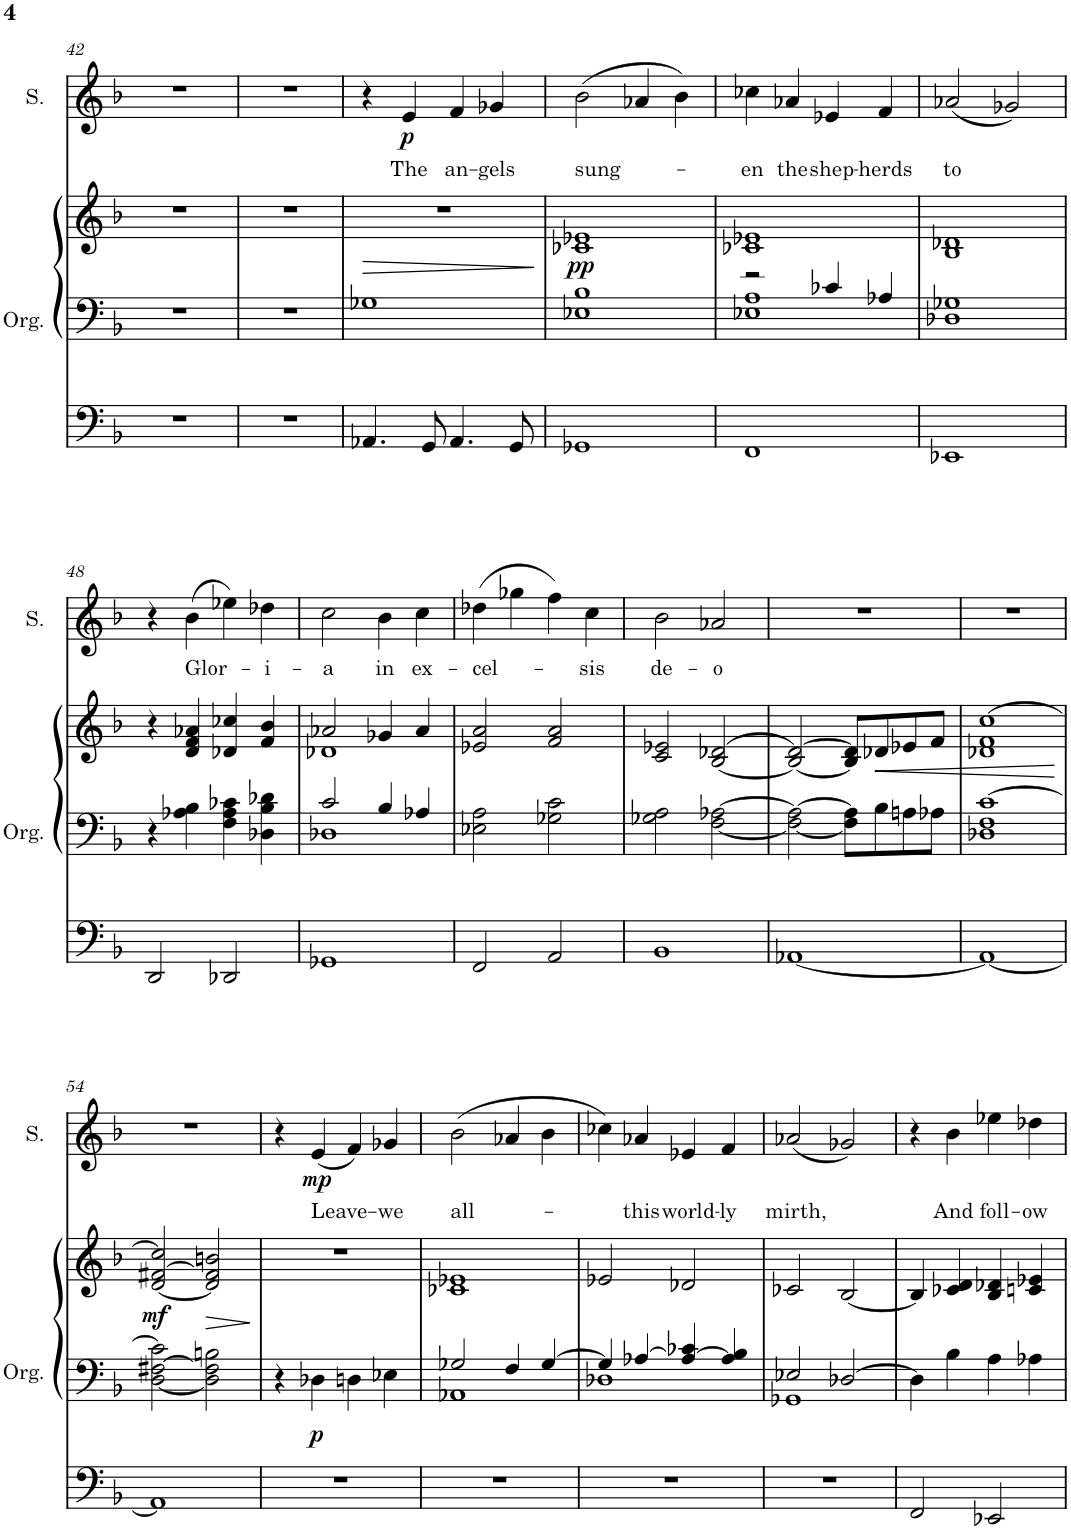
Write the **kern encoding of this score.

**kern	**kern	**kern	**dynam	**kern	**text	**dynam
*part2	*part2	*part2	*part2	*part1	*part1	*part1
*staff4	*staff3	*staff2	*staff2/3/4	*staff1	*staff1	*staff1
*I"Organ	*	*	*	*I"Soprano	*	*
*I'Org.	*	*	*	*I'S.	*	*
!!LO:PB:g=z
*clefF4	*clefF4	*clefG2	*	*clefG2	*	*
*k[b-]	*k[b-]	*k[b-]	*	*k[b-]	*	*
*M4/4	*M4/4	*M4/4	*	*M4/4	*	*
=42	=42	=42	=42	=42	=42	=42
1r	1r	1r	.	1r	.	.
=43	=43	=43	=43	=43	=43	=43
1r	1r	1r	.	1r	.	.
=44	=44	=44	=44	=44	=44	=44
4.AA-X/	1G-X	1r	.	4r	.	.
!	!	!	!	!	!LO:LY:b	!LO:DY:b
.	.	.	.	4e/	The	p
8GG/	.	.	.	.	.	.
!	!	!	!	!	!LO:LY:b	!
4.AA-/	.	.	.	4f/	an-	.
!	!	!	!	!	!LO:LY:b	!
.	.	.	.	4g-X/	-gels	.
8GG/	.	.	.	.	.	.
=45	=45	=45	=45	=45	=45	=45
!	!	!	!LO:DY:b	!	!LO:LY:b	!
1GG-X	1E-X 1B-	1c-X 1e-X	pp	(2b-\	sung-	.
.	.	.	.	4a-X/	.	.
.	.	.	.	4b-\)	.	.
=46	=46	=46	=46	=46	=46	=46
*	*^	*	*	*	*	*
!	!	!	!	!	!	!LO:LY:b	!
1FF	2r	1E-X 1A	1c-X 1e-X	.	4cc-X\	-en	.
!	!	!	!	!	!	!LO:LY:b	!
.	.	.	.	.	4a-X/	the	.
!	!	!	!	!	!	!LO:LY:b	!
.	4c-X/	.	.	.	4e-X/	shep-	.
!	!	!	!	!	!	!LO:LY:b	!
.	4A-X/	.	.	.	4f/	-herds	.
*	*v	*v	*	*	*	*	*
=47	=47	=47	=47	=47	=47	=47
!	!	!	!	!	!LO:LY:b	!
1EE-X	1D-X 1G-X	1B- 1d-X	.	(2a-X/	to	.
.	.	.	.	2g-X/)	.	.
!!LO:LB:g=z
=48	=48	=48	=48	=48	=48	=48
2DD/	4r	4r	.	4r	.	.
!	!	!	!	!	!LO:LY:b	!
.	4A-X\ 4B-\	4d/ 4f/ 4a-X/	.	(4b-\	Glor-	.
2DD-X/	4F\ 4A-\ 4c-X\	4d-X/ 4cc-X/	.	4ee-X\)	.	.
!	!	!	!	!	!LO:LY:b	!
.	4D-X\ 4B-\ 4d-X\	4f/ 4b-/	.	4dd-X\	-i-	.
=49	=49	=49	=49	=49	=49	=49
*	*^	*^	*	*	*	*
!	!	!	!	!	!	!	!LO:LY:b	!
1GG-X	2c/	1D-X	2a-X/	1d-X	.	2cc\	-a	.
!	!	!	!	!	!	!	!LO:LY:b	!
.	4B-/	.	4g-X/	.	.	4b-\	in	.
!	!	!	!	!	!	!	!LO:LY:b	!
.	4A-X/	.	4a-/	.	.	4cc\	ex-	.
*	*v	*v	*	*	*	*	*	*
*	*	*v	*v	*	*	*	*
=50	=50	=50	=50	=50	=50	=50
!	!	!	!	!	!LO:LY:b	!
2FF/	2E-X\ 2A\	2e-X/ 2a/	.	(4dd-X\	-cel-	.
.	.	.	.	4gg-X\	.	.
2AA/	2G-X\ 2c\	2f/ 2a/	.	4ff\)	.	.
!	!	!	!	!	!LO:LY:b	!
.	.	.	.	4cc\	-sis	.
=51	=51	=51	=51	=51	=51	=51
!	!	!	!	!	!LO:LY:b	!
1BB-	2G-X\ 2A\	2c/ 2e-X/	.	2b-\	de-	.
!	!	!	!	!	!LO:LY:b	!
.	[2F\ [2A-X\	[2B-/ [2d-X/	.	2a-X/	-o	.
=52	=52	=52	=52	=52	=52	=52
[1AA-X	2F\_ 2A-\_	2B-/_ 2d-/_	.	1r	.	.
.	8F\] 8A-\]L	8B-/] 8d-/]L	.	.	.	.
!	!	!	!LO:HP:b	!	!	!
.	8B-\	8d-X/	<	.	.	.
.	8An\	8e-X/	.	.	.	.
.	8A-X\J	8f/J	.	.	.	.
=53	=53	=53	=53	=53	=53	=53
1AA-_	1D-X 1F [1c	1d-X 1f [1cc	.	1r	.	.
.	.	.	[	.	.	.
!!LO:LB:g=z
=54	=54	=54	=54	=54	=54	=54
!	!	!	!LO:DY:b	!	!	!
1AA-]	[2D\ [2F#X\ 2c\]	[2d/ [2f#X/ 2cc/]	mf	1r	.	.
!	!	!	!LO:HP:b	!	!	!
.	2D\] 2F#\] 2Bn\	2d/] 2f#/] 2bn/	>	.	.	.
.	.	.	]	.	.	.
=55	=55	=55	=55	=55	=55	=55
1r	4r	1r	.	4r	.	.
!	!	!	!LO:DY:b=2	!	!LO:LY:b	!LO:DY:b
.	4D-X\	.	p	(4e/	Leave-	mp
.	4Dn\	.	.	4f/)	.	.
!	!	!	!	!	!LO:LY:b	!
.	4E-X\	.	.	4g-X/	-we	.
=56	=56	=56	=56	=56	=56	=56
*	*^	*	*	*	*	*
!	!	!	!	!	!	!LO:LY:b	!
1r	2G-X/	1AA-X	1c-X 1e-X	.	(2b-\	all-	.
.	4F/	.	.	.	4a-X/	.	.
.	[4G-/	.	.	.	4b-\	.	.
=57	=57	=57	=57	=57	=57	=57	=57
1r	4G-/]	1D-X	2e-X/	.	4cc-X\)	.	.
!	!	!	!	!	!	!LO:LY:b	!
.	[4A-X/	.	.	.	4a-X/	-this	.
!	!	!	!	!	!	!LO:LY:b	!
.	4A-/_ 4c-X/	.	2d-X/	.	4e-X/	world-	.
!	!	!	!	!	!	!LO:LY:b	!
.	4A-/] 4B-/	.	.	.	4f/	-ly	.
=58	=58	=58	=58	=58	=58	=58	=58
!	!	!	!	!	!	!LO:LY:b	!
1r	2E-X/	1GG-X	2c-X/	.	(2a-X/	mirth,	.
.	[2D-X/	.	[2B-/	.	2g-X/)	.	.
*	*v	*v	*	*	*	*	*
=59	=59	=59	=59	=59	=59	=59
2FF/	4D-\]	4B-/]	.	4r	.	.
!	!	!	!	!	!LO:LY:b	!
.	4B-\	4c-X/ 4d/	.	4b-\	And	.
!	!	!	!	!	!LO:LY:b	!
2EE-X/	4A\	4B-/ 4d-X/	.	4ee-X\	foll-	.
!	!	!	!	!	!LO:LY:b	!
.	4A-X\	4cn/ 4e-X/	.	4dd-X\	-ow	.
=	=	=	=	=	=	=
*-	*-	*-	*-	*-	*-	*-
